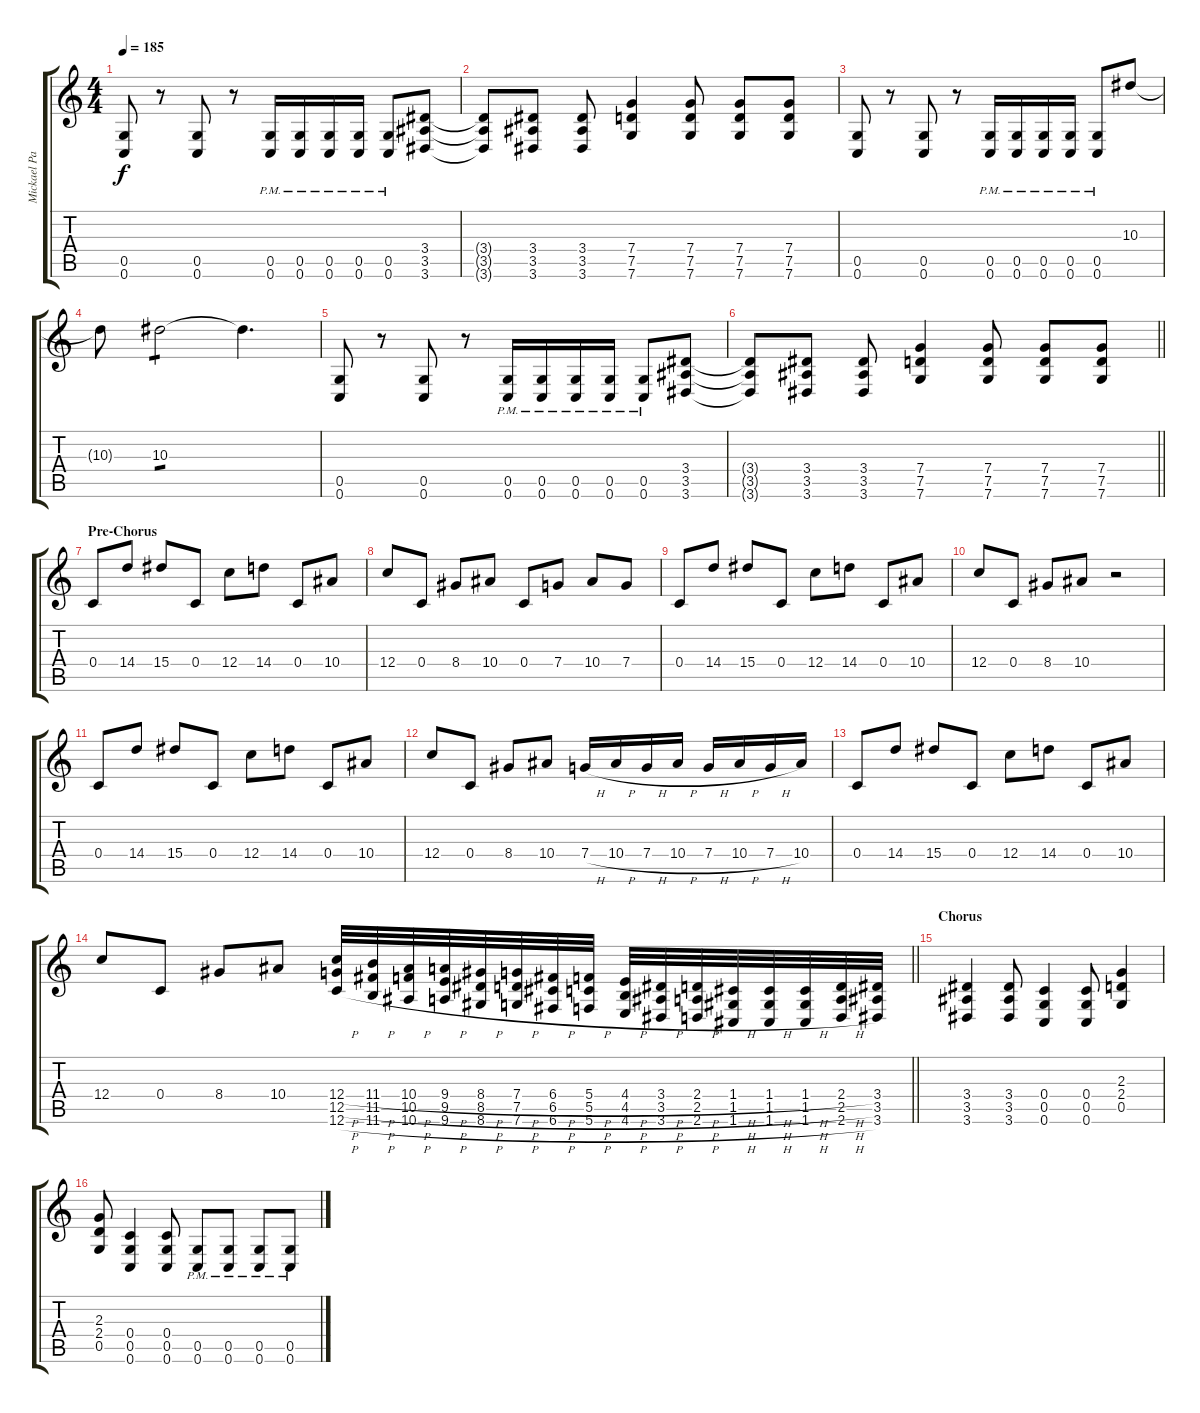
\track ("Mickael Paget (Padge)" "Mickael Pa") {instrument distortionguitar}
\staff {score tabs}
\tuning (D4 A3 F3 C3 G2 C2) {hide}
\ts (4 4)
\tempo 185
\clef g2
\ks c
(0.5 0.6).8{dy f} r.8 (0.5 0.6).8 r.8 (0.5{pm} 0.6{pm}).16 (0.5{pm} 0.6{pm}).16 (0.5{pm} 0.6{pm}).16 (0.5{pm} 0.6{pm}).16 (0.5{pm} 0.6{pm}).8 (3.4 3.5 3.6).8 |
(3.4{t} 3.5{t} 3.6{t}).8 (3.4 3.5 3.6).8 (3.4 3.5 3.6).8 (7.4 7.5 7.6).4 (7.4 7.5 7.6).8 (7.4 7.5 7.6).8 (7.4 7.5 7.6).8 |
(0.5 0.6).8 r.8 (0.5 0.6).8 r.8 (0.5{pm} 0.6{pm}).16 (0.5{pm} 0.6{pm}).16 (0.5{pm} 0.6{pm}).16 (0.5{pm} 0.6{pm}).16 (0.5{pm} 0.6{pm}).8 10.3.8 |
10.3{t}.8 10.3.2{tp 1} 10.3{t}.4{d} |
(0.5 0.6).8 r.8 (0.5 0.6).8 r.8 (0.5{pm} 0.6{pm}).16 (0.5{pm} 0.6{pm}).16 (0.5{pm} 0.6{pm}).16 (0.5{pm} 0.6{pm}).16 (0.5{pm} 0.6{pm}).8 (3.4 3.5 3.6).8 |
\barLineRight lightlight
(3.4{t} 3.5{t} 3.6{t}).8 (3.4 3.5 3.6).8 (3.4 3.5 3.6).8 (7.4 7.5 7.6).4 (7.4 7.5 7.6).8 (7.4 7.5 7.6).8 (7.4 7.5 7.6).8 |
\section ("" "Pre-Chorus")
0.4.8 14.4.8 15.4.8 0.4.8 12.4.8 14.4.8 0.4.8 10.4.8 |
12.4.8 0.4.8 8.4.8 10.4.8 0.4.8 7.4.8 10.4.8 7.4.8 |
0.4.8 14.4.8 15.4.8 0.4.8 12.4.8 14.4.8 0.4.8 10.4.8 |
12.4.8 0.4.8 8.4.8 10.4.8 r.2 |
0.4.8 14.4.8 15.4.8 0.4.8 12.4.8 14.4.8 0.4.8 10.4.8 |
12.4.8 0.4.8 8.4.8 10.4.8 7.4{h}.16 10.4{h}.16 7.4{h}.16 10.4{h}.16 7.4{h}.16 10.4{h}.16 7.4{h}.16 10.4.16 |
0.4.8 14.4.8 15.4.8 0.4.8 12.4.8 14.4.8 0.4.8 10.4.8 |
\barLineRight lightlight
12.4.8 0.4.8 8.4.8 10.4.8 (12.4{h} 12.5{h} 12.6{h}).32 (11.4{h} 11.5{h} 11.6{h}).32 (10.4{h} 10.5{h} 10.6{h}).32 (9.4{h} 9.5{h} 9.6{h}).32 (8.4{h} 8.5{h} 8.6{h}).32 (7.4{h} 7.5{h} 7.6{h}).32 (6.4{h} 6.5{h} 6.6{h}).32 (5.4{h} 5.5{h} 5.6{h}).32 (4.4{h} 4.5{h} 4.6{h}).32 (3.4{h} 3.5{h} 3.6{h}).32 (2.4{h} 2.5{h} 2.6{h}).32 (1.4{h} 1.5{h} 1.6{h}).32 (1.4{h} 1.5{h} 1.6{h}).32 (1.4{h} 1.5{h} 1.6{h}).32 (2.4{h} 2.5{h} 2.6{h}).32 (3.4 3.5 3.6).32 |
\section ("" "Chorus")
(3.4 3.5 3.6).4 (3.4 3.5 3.6).8 (0.4 0.5 0.6).4 (0.4 0.5 0.6).8 (2.3 2.4 0.5).4 |
(2.3 2.4 0.5).8 (0.4 0.5 0.6).4 (0.4 0.5 0.6).8 (0.5{pm} 0.6{pm}).8 (0.5{pm} 0.6{pm}).8 (0.5{pm} 0.6{pm}).8 (0.5{pm} 0.6{pm}).8
